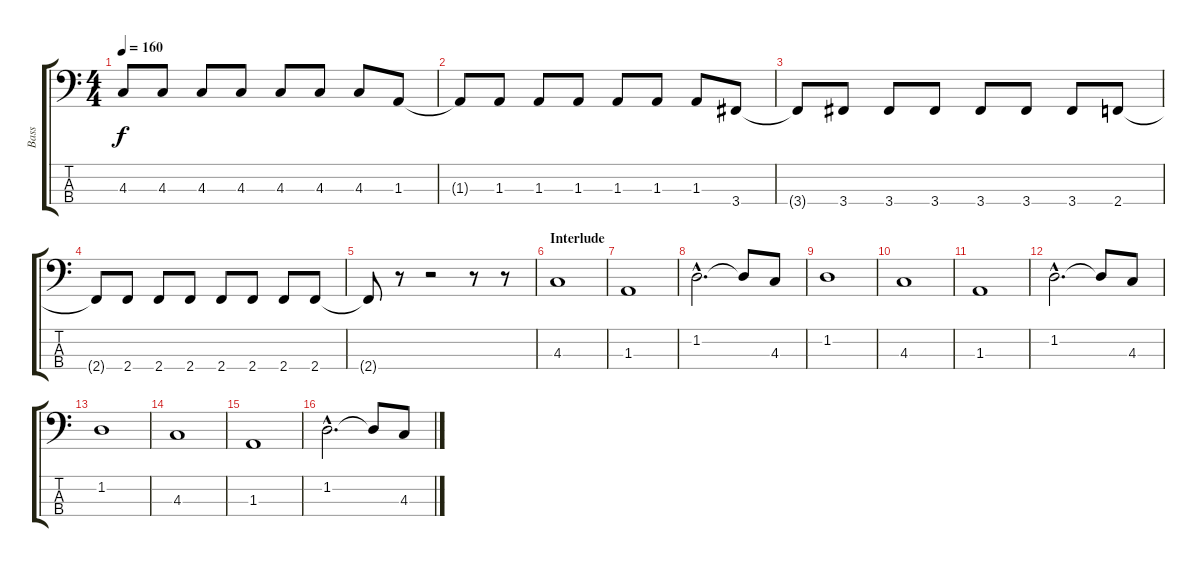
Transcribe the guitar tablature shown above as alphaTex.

\track ("Bass" "Bass") {instrument electricbassfinger}
\staff {score tabs}
\tuning (Gb2 Db2 Ab1 Eb1) {hide}
\ts (4 4)
\tempo 160
\clef f4
\ks c
4.3.8{dy f} 4.3.8 4.3.8 4.3.8 4.3.8 4.3.8 4.3.8 1.3.8 |
1.3{t}.8 1.3.8 1.3.8 1.3.8 1.3.8 1.3.8 1.3.8 3.4.8 |
3.4{t}.8 3.4.8 3.4.8 3.4.8 3.4.8 3.4.8 3.4.8 2.4.8 |
2.4{t}.8 2.4.8 2.4.8 2.4.8 2.4.8 2.4.8 2.4.8 2.4.8 |
2.4{t}.8 r.8 r.2 r.8 r.8 |
\section ("" "Interlude")
4.3.1 |
1.3.1 |
1.2{hac}.2{d} 1.2{t}.8 4.3.8 |
1.2.1 |
4.3.1 |
1.3.1 |
1.2{hac}.2{d} 1.2{t}.8 4.3.8 |
1.2.1 |
4.3.1 |
1.3.1 |
1.2{hac}.2{d} 1.2{t}.8 4.3.8
